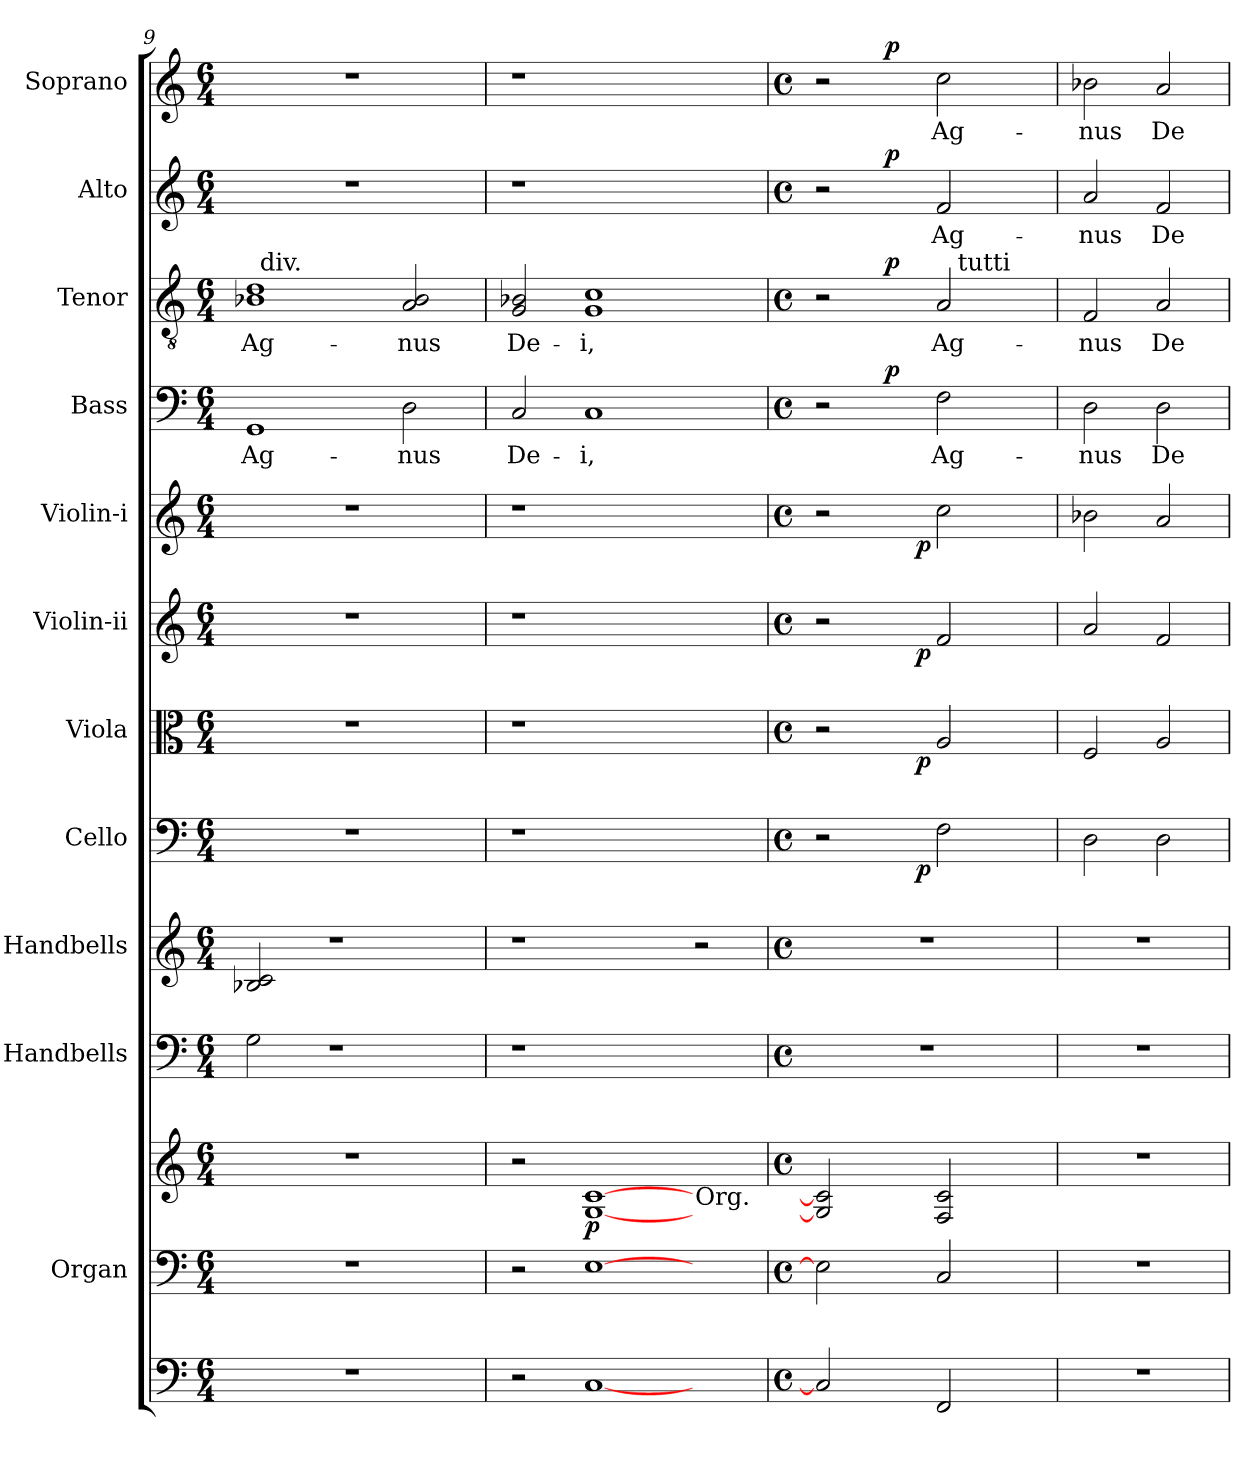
**kern	**kern	**kern	**dynam	**kern	**kern	**kern	**dynam	**kern	**dynam	**kern	**dynam	**kern	**dynam	**kern	**text	**dynam	**kern	**text	**dynam	**kern	**text	**dynam	**kern	**text	**dynam
*part12	*part11	*part11	*part11	*part10	*part9	*part8	*part8	*part7	*part7	*part6	*part6	*part5	*part5	*part4	*part4	*part4	*part3	*part3	*part3	*part2	*part2	*part2	*part1	*part1	*part1
*staff13	*staff12	*staff11	*staff11/12	*staff10	*staff9	*staff8	*staff8	*staff7	*staff7	*staff6	*staff6	*staff5	*staff5	*staff4	*staff4	*staff4	*staff3	*staff3	*staff3	*staff2	*staff2	*staff2	*staff1	*staff1	*staff1
*	*I"Organ	*	*	*I"Handbells	*I"Handbells	*I"Cello	*	*I"Viola	*	*I"Violin-ii	*	*I"Violin-i	*	*I"Bass	*	*	*I"Tenor	*	*	*I"Alto	*	*	*I"Soprano	*	*
*	*	*	*	*	*	*	*	*I'Vla.	*	*I'Vln.-ii	*	*I'Vln.-i	*	*I'B	*	*	*I'T	*	*	*I'A	*	*	*I'S	*	*
*clefF4	*clefF4	*clefG2	*	*clefF4	*clefG2	*clefF4	*	*clefC3	*	*clefG2	*	*clefG2	*	*clefF4	*	*	*clefGv2	*	*	*clefG2	*	*	*clefG2	*	*
*k[]	*k[]	*k[]	*	*k[]	*k[]	*k[]	*	*k[]	*	*k[]	*	*k[]	*	*k[]	*	*	*k[]	*	*	*k[]	*	*	*k[]	*	*
*C:	*C:	*C:	*	*C:	*C:	*C:	*	*C:	*	*C:	*	*C:	*	*C:	*	*	*C:	*	*	*C:	*	*	*C:	*	*
*M6/4	*M6/4	*M6/4	*	*M6/4	*M6/4	*M6/4	*	*M6/4	*	*M6/4	*	*M6/4	*	*M6/4	*	*	*M6/4	*	*	*M6/4	*	*	*M6/4	*	*
=9	=9	=9	=9	=9	=9	=9	=9	=9	=9	=9	=9	=9	=9	=9	=9	=9	=9	=9	=9	=9	=9	=9	=9	=9	=9
!LO:N:vis=1	!LO:N:vis=1	!LO:N:vis=1	!	!	!	!LO:N:vis=1	!	!LO:N:vis=1	!	!LO:N:vis=1	!	!LO:N:vis=1	!	!	!LO:LY:b	!	!	!LO:LY:b	!	!LO:N:vis=1	!	!	!LO:N:vis=1	!	!
*	*	*	*	*	*	*	*	*	*	*	*	*	*	*	*	*	*^	*	*	*	*	*	*	*	*
1.r	1.r	1.r	.	2G\	2B-X/ 2c/	1.r	.	1.r	.	1.r	.	1.r	.	1GG	Ag-	.	1B-X 1d	32ryy	Ag-	.	1.r	.	.	1.r	.	.
!	!	!	!	!	!	!	!	!	!	!	!	!	!	!	!	!	!	!LO:TX:a:t=div.	!	!	!	!	!	!	!	!
.	.	.	.	.	.	.	.	.	.	.	.	.	.	.	.	.	.	1ryy	.	.	.	.	.	.	.	.
.	.	.	.	1r	1r	.	.	.	.	.	.	.	.	.	.	.	.	.	.	.	.	.	.	.	.	.
!	!	!	!	!	!	!	!	!	!	!	!	!	!	!	!LO:LY:b	!	!	!	!LO:LY:b	!	!	!	!	!	!	!
.	.	.	.	.	.	.	.	.	.	.	.	.	.	2D\	-nus	.	2A/ 2B-/	.	-nus	.	.	.	.	.	.	.
.	.	.	.	.	.	.	.	.	.	.	.	.	.	.	.	.	.	4...ryy	.	.	.	.	.	.	.	.
!!LO:PB:g=z
=10	=10	=10	=10	=10	=10	=10	=10	=10	=10	=10	=10	=10	=10	=10	=10	=10	=10	=10	=10	=10	=10	=10	=10	=10	=10	=10
!	!	!	!	!LO:N:vis=1	!LO:N:vis=1	!LO:N:vis=1	!	!LO:N:vis=1	!	!LO:N:vis=1	!	!LO:N:vis=1	!	!	!LO:LY:b	!	!	!	!LO:LY:b	!	!LO:N:vis=1	!	!	!LO:N:vis=1	!	!
*	*	*	*	*	*	*	*	*	*	*	*	*	*	*	*	*	*v	*v	*	*	*	*	*	*	*	*
2r	2r	2r	.	1.r	1.r	1.r	.	1.r	.	1.r	.	1.r	.	2C/	De-	.	2G/ 2B-X/	De-	.	1.r	.	.	1.r	.	.
!	!	!	!LO:DY:b	!	!	!	!	!	!	!	!	!	!	!	!LO:LY:b	!	!	!LO:LY:b	!	!	!	!	!	!	!
[<1C	[>1E	[<1G [>1c	p	.	.	.	.	.	.	.	.	.	.	1C	-i,	.	1G 1c	-i,	.	.	.	.	.	.	.
!	!	!LO:TX:b:t=Org.	!	!	!	!	!	!	!	!	!	!	!	!	!	!	!	!	!	!	!	!	!	!	!
2ryy	2ryy	2ryy	.	2ryy	2r	2ryy	.	2ryy	.	2ryy	.	2ryy	.	2ryy	.	.	2ryy	.	.	2ryy	.	.	2ryy	.	.
=11	=11	=11	=11	=11	=11	=11	=11	=11	=11	=11	=11	=11	=11	=11	=11	=11	=11	=11	=11	=11	=11	=11	=11	=11	=11
*M4/4	*M4/4	*M4/4	*	*M4/4	*M4/4	*M4/4	*	*M4/4	*	*M4/4	*	*M4/4	*	*M4/4	*	*	*M4/4	*	*	*M4/4	*	*	*M4/4	*	*
*met(c)	*met(c)	*met(c)	*	*met(c)	*met(c)	*met(c)	*	*met(c)	*	*met(c)	*	*met(c)	*	*met(c)	*	*	*met(c)	*	*	*met(c)	*	*	*met(c)	*	*
*	*	*	*	*	*	*^	*	*^	*	*^	*	*^	*	*^	*	*	*^	*	*	*^	*	*	*^	*	*
*	*	*	*	*	*	*	*	*	*	*	*	*	*	*	*	*	*	*	*	*	*	*	*^	*	*	*	*	*	*	*	*	*	*
2C/]	2E\]	2G/] 2c/]	.	1r	1r	2r	4..ryy	.	2r	4..ryy	.	2r	4..ryy	.	2r	4..ryy	.	2r	4ryy	.	.	2r	4ryy	2ryy	.	.	2r	4ryy	.	.	2r	4ryy	.	.
.	.	.	.	.	.	.	.	.	.	.	.	.	.	.	.	.	.	.	16ryy	.	.	.	16ryy	.	.	.	.	16ryy	.	.	.	16ryy	.	.
!	!	!	!	!	!	!	!	!	!	!	!	!	!	!	!	!	!	!	!	!	!LO:DY:a	!	!	!	!	!LO:DY:a	!	!	!	!LO:DY:a	!	!	!	!LO:DY:a
.	.	.	.	.	.	.	.	.	.	.	.	.	.	.	.	.	.	.	2ryy	.	p	.	2ryy	.	.	p	.	2ryy	.	p	.	2ryy	.	p
!	!	!	!	!	!	!	!	!LO:DY:b	!	!	!LO:DY:b	!	!	!LO:DY:b	!	!	!LO:DY:b	!	!	!	!	!	!	!	!	!	!	!	!	!	!	!	!	!
.	.	.	.	.	.	.	2ryy	p	.	2ryy	p	.	2ryy	p	.	2ryy	p	.	.	.	.	.	.	.	.	.	.	.	.	.	.	.	.	.
!	!	!	!	!	!	!	!	!	!	!	!	!	!	!	!	!	!	!	!	!LO:LY:b	!	!	!	!	!LO:LY:b	!	!	!	!LO:LY:b	!	!	!	!LO:LY:b	!
2FF/	2C/	2F/ 2c/	.	.	.	2F\	.	.	2A/	.	.	2f/	.	.	2cc\	.	.	2F\	.	Ag-	.	2A/	.	16ryy	Ag-	.	2f/	.	Ag-	.	2cc\	.	Ag-	.
!	!	!	!	!	!	!	!	!	!	!	!	!	!	!	!	!	!	!	!	!	!	!	!	!LO:TX:a:t=tutti	!	!	!	!	!	!	!	!	!	!
.	.	.	.	.	.	.	.	.	.	.	.	.	.	.	.	.	.	.	.	.	.	.	.	4..ryy	.	.	.	.	.	.	.	.	.	.
.	.	.	.	.	.	.	.	.	.	.	.	.	.	.	.	.	.	.	8.ryy	.	.	.	8.ryy	.	.	.	.	8.ryy	.	.	.	8.ryy	.	.
.	.	.	.	.	.	.	16ryy	.	.	16ryy	.	.	16ryy	.	.	16ryy	.	.	.	.	.	.	.	.	.	.	.	.	.	.	.	.	.	.
=12	=12	=12	=12	=12	=12	=12	=12	=12	=12	=12	=12	=12	=12	=12	=12	=12	=12	=12	=12	=12	=12	=12	=12	=12	=12	=12	=12	=12	=12	=12	=12	=12	=12	=12
!	!	!	!	!	!	!	!	!	!	!	!	!	!	!	!	!	!	!	!	!LO:LY:b	!	!	!	!	!LO:LY:b	!	!	!	!LO:LY:b	!	!	!	!LO:LY:b	!
*	*	*	*	*	*	*v	*v	*	*	*	*	*v	*v	*	*v	*v	*	*v	*v	*	*	*v	*v	*v	*	*	*v	*v	*	*	*v	*v	*	*
*	*	*	*	*	*	*	*	*v	*v	*	*	*	*	*	*	*	*	*	*	*	*	*	*	*	*	*
1r	1r	1r	.	1r	1r	2D\	.	2F/	.	2a/	.	2b-X\	.	2D\	-nus	.	2F/	-nus	.	2a/	-nus	.	2b-X\	-nus	.
!	!	!	!	!	!	!	!	!	!	!	!	!	!	!	!LO:LY:b	!	!	!LO:LY:b	!	!	!LO:LY:b	!	!	!LO:LY:b	!
.	.	.	.	.	.	2D\	.	2A/	.	2f/	.	2a/	.	2D\	De-	.	2A/	De-	.	2f/	De-	.	2a/	De-	.
=	=	=	=	=	=	=	=	=	=	=	=	=	=	=	=	=	=	=	=	=	=	=	=	=	=
*-	*-	*-	*-	*-	*-	*-	*-	*-	*-	*-	*-	*-	*-	*-	*-	*-	*-	*-	*-	*-	*-	*-	*-	*-	*-
